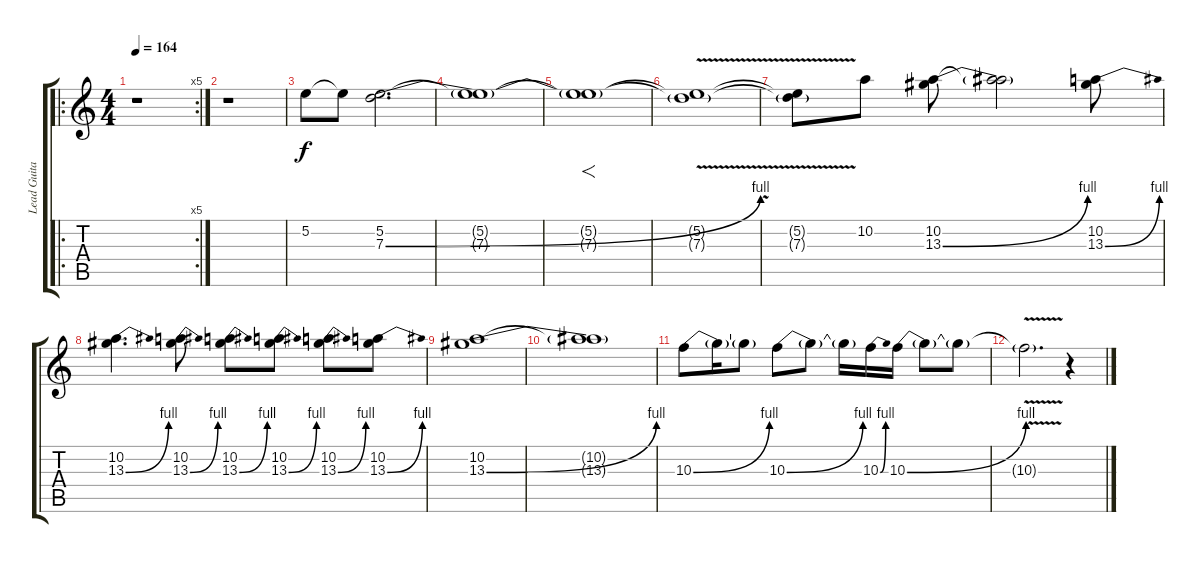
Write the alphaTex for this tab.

\track ("Lead Guitar " "Lead Guita") {instrument overdrivenguitar}
\staff {score tabs}
\tuning (E4 B3 G3 D3 A2 E2) {hide}
\ro
\rc 5
\ts (4 4)
\tempo 164
\clef g2
\ks c
r.1{dy f instrument overdrivenguitar} |
r.1 |
5.2.8 5.2{t}.8 (5.2 7.3{be (bend 0 0 60 4)}).2{d} |
(5.2{t} 7.3{t}).1 |
(5.2{t} 7.3{t}).1{f} |
(5.2{v t} 7.3{v t}).1 |
(5.2{t} 7.3{t}).8 10.2.8 (10.2 13.3{be (bend 0 0 60 4)}).8 (10.2{t} 13.3{t}).2 (10.2 13.3{be (bend 0 0 60 4)}).8 |
(10.2 13.3{be (bend 0 0 60 4)}).4{d} (10.2 13.3{be (bend 0 0 60 4)}).8 (10.2 13.3{be (bend 0 0 60 4)}).8 (10.2 13.3{be (bend 0 0 60 4)}).8 (10.2 13.3{be (bend 0 0 60 4)}).8 (10.2 13.3{be (bend 0 0 60 4)}).8 |
(10.2 13.3{be (bend 0 0 60 4)}).1 |
(10.2{t} 13.3{t}).1 |
10.3{be (bend 0 0 60 4)}.8 10.3{t}.16 10.3{t}.8 10.3{be (bend 0 0 60 4)}.8 10.3{t}.8 10.3{t}.16 10.3{be (bend 0 0 60 4)}.16 10.3{be (bend 0 0 60 4)}.16 10.3{t}.8 10.3{t}.8 |
10.3{v t}.2{d} r.4
